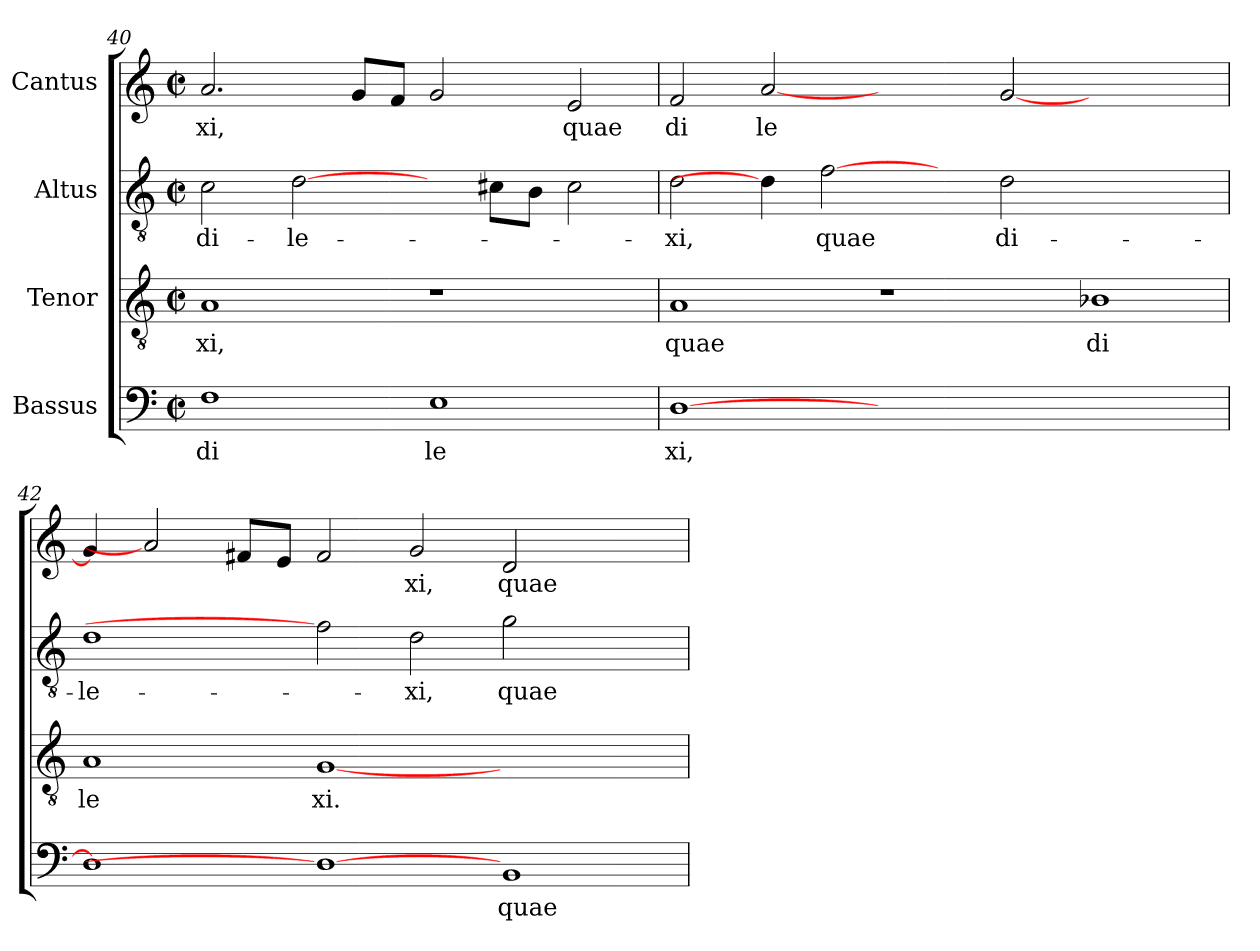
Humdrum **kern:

**kern	**text	**kern	**text	**kern	**text	**kern	**text
*part4	*part4	*part3	*part3	*part2	*part2	*part1	*part1
*staff4	*staff4	*staff3	*staff3	*staff2	*staff2	*staff1	*staff1
*I"Bassus	*	*I"Tenor	*	*I"Altus	*	*I"Cantus	*
*clefF4	*	*clefGv2	*	*clefGv2	*	*clefG2	*
*M2/2	*	*M2/2	*	*M2/2	*	*M2/2	*
*met(c|)	*	*met(c|)	*	*met(c|)	*	*met(c|)	*
=40	=40	=40	=40	=40	=40	=40	=40
!	!LO:LY:b:cj	!	!LO:LY:b:cj	!	!LO:LY:b:cj	!	!LO:LY:b:cj
1F	di	1A	xi,	2c\	di-	2.a/	xi,
!	!	!	!	!	!LO:LY:b:cj	!	!
.	.	.	.	[2d\	-le-	.	.
.	.	.	.	.	.	8g/L	.
.	.	.	.	.	.	8f/J	.
!	!LO:LY:b:cj	!	!	!	!	!	!
1E	le	1r	.	4ryy	.	2g/	.
.	.	.	.	8c#\L	.	.	.
.	.	.	.	8B\J	.	.	.
!	!	!	!	!	!	!	!LO:LY:b:cj
.	.	.	.	2c#\	.	2e/	quae
=41	=41	=41	=41	=41	=41	=41	=41
!	!LO:LY:b:cj	!	!LO:LY:b:cj	!	!LO:LY:b:cj	!	!LO:LY:b:cj
[>1D	xi,	1A	quae	2d\	-xi,	2f/	di
!	!	!	!	!	!	!	!LO:LY:b:cj
.	.	.	.	4d\]	.	[2a	le
!	!	!	!	!	!LO:LY:b:cj	!	!
.	.	.	.	[2f	quae	.	.
0ryy	.	1r	.	.	.	2ryy	.
.	.	.	.	4ryy	.	.	.
!	!	!	!	!	!LO:LY:b:cj	!	!
.	.	.	.	2d\	di-	[<2g/	.
!	!	!	!LO:LY:b:cj	!	!	!	!
.	.	1B-X	di	1ryy	.	1ryy	.
=42	=42	=42	=42	=42	=42	=42	=42
!	!	!	!LO:LY:b:cj	!	!LO:LY:b:cj	!	!
1D]	.	1A	le	1d	-le-	4g/]	.
.	.	.	.	.	.	2a]	.
.	.	.	.	.	.	8f#/L	.
.	.	.	.	.	.	8e/J	.
!	!	!	!LO:LY:b:cj	!	!	!	!
1D_	.	[<1G	xi.	2f]	.	2f#/	.
!	!	!	!	!	!LO:LY:b:cj	!	!LO:LY:b:cj
.	.	.	.	2d\	-xi,	2g/	xi,
!	!LO:LY:b:cj	!	!	!	!LO:LY:b:cj	!	!LO:LY:b:cj
1BB	quae	1ryy	.	2g\	quae	2d/	quae
.	.	.	.	2ryy	.	2ryy	.
=	=	=	=	=	=	=	=
*-	*-	*-	*-	*-	*-	*-	*-
